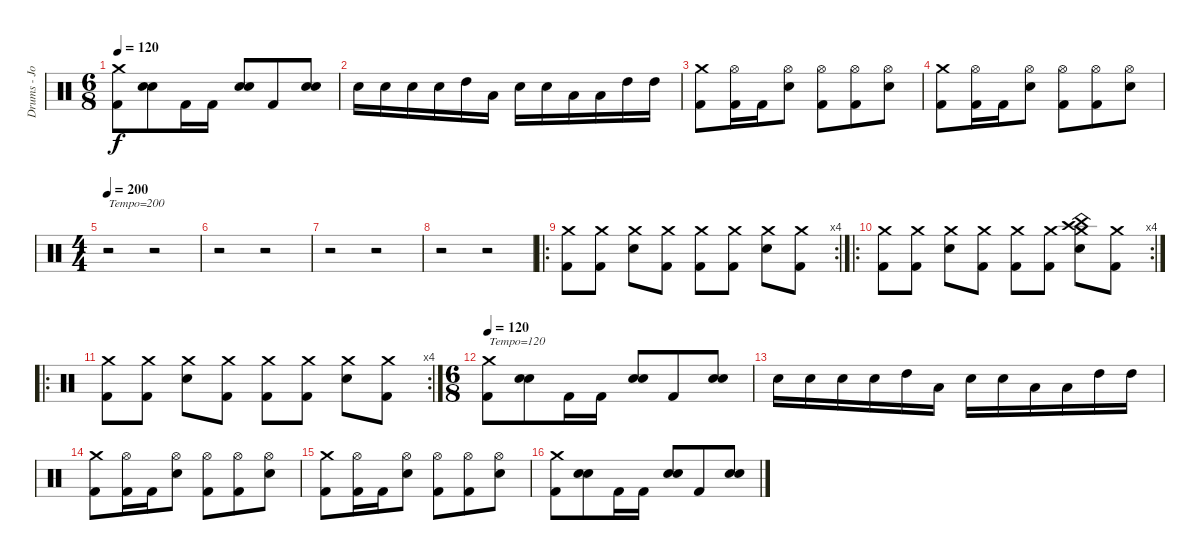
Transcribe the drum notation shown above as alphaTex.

\track ("Drums - John" "Drums - Jo") {instrument percussion}
\staff {score}
\articulation defaults
\ts (6 8)
\tempo 120
\clef neutral
\ks c
("Crash medium (hit)" "Kick (hit) 2").8{dy f} ("Snare (hit) 2" "Snare (hit) 2").8 "Kick (hit) 2".16 "Kick (hit) 2".16 ("Snare (hit) 2" "Snare (hit) 2").8 "Kick (hit) 2".8 ("Snare (hit) 2" "Snare (hit) 2").8 |
"Snare (hit) 2".16 "Snare (hit) 2".16 "Snare (hit) 2".16 "Snare (hit) 2".16 "High Tom (hit)".16 "Low Tom (hit)".16 "Snare (hit) 2".16 "Snare (hit) 2".16 "Low Tom (hit)".16 "Low Tom (hit)".16 "High Tom (hit)".16 "High Tom (hit)".16 |
("Crash medium (hit)" "Kick (hit) 2").8 ("Hi-Hat (open)" "Kick (hit) 2").16 "Kick (hit) 2".16 ("Hi-Hat (open)" "Snare (hit) 2").8 ("Hi-Hat (open)" "Kick (hit) 2").8 ("Hi-Hat (open)" "Kick (hit) 2").8 ("Hi-Hat (open)" "Snare (hit) 2").8 |
("Crash medium (hit)" "Kick (hit) 2").8 ("Hi-Hat (open)" "Kick (hit) 2").16 "Kick (hit) 2".16 ("Hi-Hat (open)" "Snare (hit) 2").8 ("Hi-Hat (open)" "Kick (hit) 2").8 ("Hi-Hat (open)" "Kick (hit) 2").8 ("Hi-Hat (open)" "Snare (hit) 2").8 |
\ts (4 4)
\tempo 200
r.2{txt "Tempo=200"} r.2 |
r.2 r.2 |
r.2 r.2 |
r.2 r.2 |
\ro
\rc 4
("Crash medium (hit)" "Kick (hit) 2").8 ("Crash medium (hit)" "Kick (hit) 2").8 ("Crash medium (hit)" "Snare (hit) 2").8 ("Crash medium (hit)" "Kick (hit) 2").8 ("Crash medium (hit)" "Kick (hit) 2").8 ("Crash medium (hit)" "Kick (hit) 2").8 ("Crash medium (hit)" "Snare (hit) 2").8 ("Crash medium (hit)" "Kick (hit) 2").8 |
\ro
\rc 4
("Crash medium (hit)" "Kick (hit) 2").8 ("Crash medium (hit)" "Kick (hit) 2").8 ("Crash medium (hit)" "Snare (hit) 2").8 ("Crash medium (hit)" "Kick (hit) 2").8 ("Crash medium (hit)" "Kick (hit) 2").8 ("Crash medium (hit)" "Kick (hit) 2").8 ("China (hit)" "Crash high (hit)" "Crash medium (hit)" "Snare (hit) 2").8 ("Crash medium (hit)" "Kick (hit) 2").8 |
\ro
\rc 4
("Crash medium (hit)" "Kick (hit) 2").8 ("Crash medium (hit)" "Kick (hit) 2").8 ("Crash medium (hit)" "Snare (hit) 2").8 ("Crash medium (hit)" "Kick (hit) 2").8 ("Crash medium (hit)" "Kick (hit) 2").8 ("Crash medium (hit)" "Kick (hit) 2").8 ("Crash medium (hit)" "Snare (hit) 2").8 ("Crash medium (hit)" "Kick (hit) 2").8 |
\ts (6 8)
\tempo 120
("Crash medium (hit)" "Kick (hit) 2").8{txt "Tempo=120"} ("Snare (hit) 2" "Snare (hit) 2").8 "Kick (hit) 2".16 "Kick (hit) 2".16 ("Snare (hit) 2" "Snare (hit) 2").8 "Kick (hit) 2".8 ("Snare (hit) 2" "Snare (hit) 2").8 |
"Snare (hit) 2".16 "Snare (hit) 2".16 "Snare (hit) 2".16 "Snare (hit) 2".16 "High Tom (hit)".16 "Low Tom (hit)".16 "Snare (hit) 2".16 "Snare (hit) 2".16 "Low Tom (hit)".16 "Low Tom (hit)".16 "High Tom (hit)".16 "High Tom (hit)".16 |
("Crash medium (hit)" "Kick (hit) 2").8 ("Hi-Hat (open)" "Kick (hit) 2").16 "Kick (hit) 2".16 ("Hi-Hat (open)" "Snare (hit) 2").8 ("Hi-Hat (open)" "Kick (hit) 2").8 ("Hi-Hat (open)" "Kick (hit) 2").8 ("Hi-Hat (open)" "Snare (hit) 2").8 |
("Crash medium (hit)" "Kick (hit) 2").8 ("Hi-Hat (open)" "Kick (hit) 2").16 "Kick (hit) 2".16 ("Hi-Hat (open)" "Snare (hit) 2").8 ("Hi-Hat (open)" "Kick (hit) 2").8 ("Hi-Hat (open)" "Kick (hit) 2").8 ("Hi-Hat (open)" "Snare (hit) 2").8 |
("Crash medium (hit)" "Kick (hit) 2").8 ("Snare (hit) 2" "Snare (hit) 2").8 "Kick (hit) 2".16 "Kick (hit) 2".16 ("Snare (hit) 2" "Snare (hit) 2").8 "Kick (hit) 2".8 ("Snare (hit) 2" "Snare (hit) 2").8
